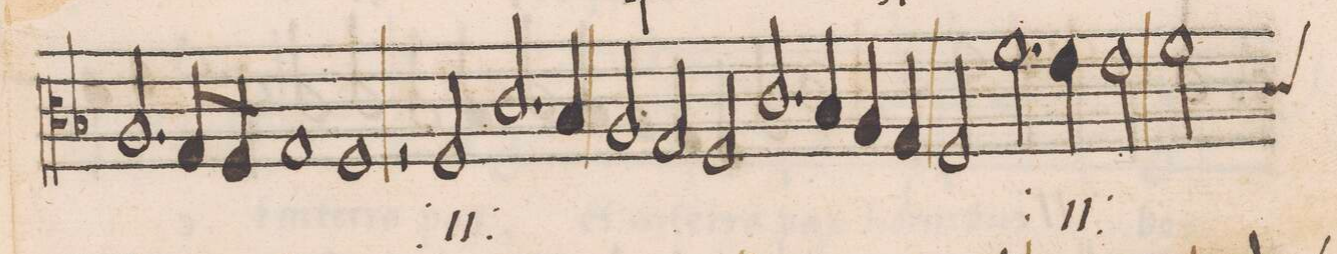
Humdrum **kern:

**kern	**text
*I"CANTVS	*
*clefC3	*
*k[b-]	*
*met(C|)	*
*M2/1	*
2.A/	.
8G/L	.
8F/J	.
=9-	=9-
1G	.
1F	.
=10-	=10-
2r	.
*	*ij
2F/	Kÿ-
2.c/	-ri-
4B-/	.
=11-	=11-
2A/	.
2G/	.
2F/	-e
2.c/	e-
=12-	=12-
4B-/	.
4A/	-leÿ-
4G/	.
2F/	-ſon
2.f\	Kÿ-
=13-	=13-
4e\	.
2e\	-ri-
2f\	-e
*custos:c	*
*-	*-
